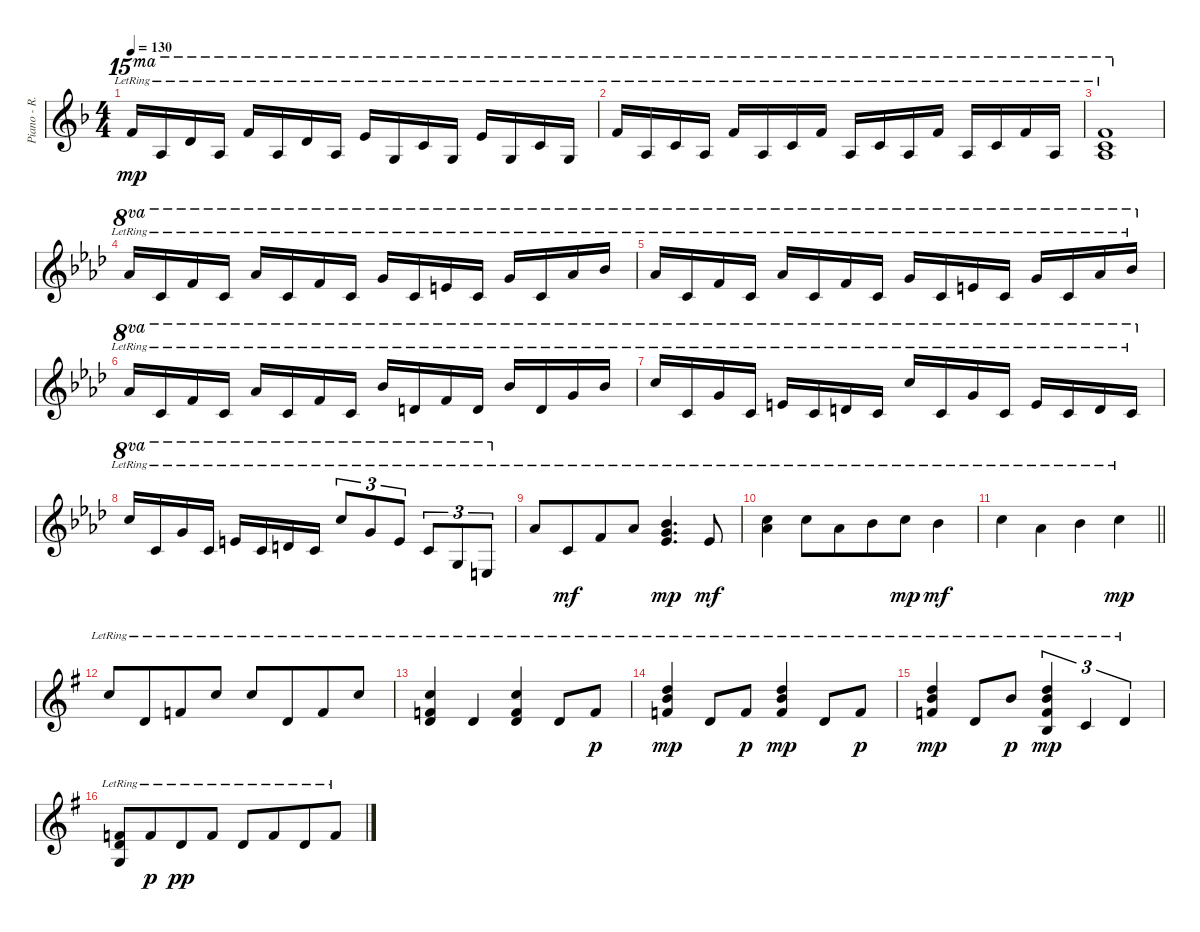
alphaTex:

\track ("Piano - R.H" "Piano - R.") {instrument brightacousticpiano}
\staff {score}
\tuning (E4 B3 G3 D3 A2 E2 B1) {hide}
\ts (4 4)
\tempo 130
\clef g2
\ks dminor
25.1{lr}.16{ot 15ma dy mp} 22.2{lr}.16{ot 15ma} 22.1{lr}.16{ot 15ma} 22.2{lr}.16{ot 15ma} 25.1{lr}.16{ot 15ma} 22.2{lr}.16{ot 15ma} 22.1{lr}.16{ot 15ma} 22.2{lr}.16{ot 15ma} 24.1{lr}.16{ot 15ma} 20.2{lr}.16{ot 15ma} 20.1{lr}.16{ot 15ma} 20.2{lr}.16{ot 15ma} 24.1{lr}.16{ot 15ma} 20.2{lr}.16{ot 15ma} 20.1{lr}.16{ot 15ma} 20.2{lr}.16{ot 15ma} |
25.1{lr}.16{ot 15ma} 22.2{lr}.16{ot 15ma} 20.1{lr}.16{ot 15ma} 22.2{lr}.16{ot 15ma} 25.1{lr}.16{ot 15ma} 22.2{lr}.16{ot 15ma} 20.1{lr}.16{ot 15ma} 25.1{lr}.16{ot 15ma} 22.2{lr}.16{ot 15ma} 20.1{lr}.16{ot 15ma} 22.2{lr}.16{ot 15ma} 25.1{lr}.16{ot 15ma} 22.2{lr}.16{ot 15ma} 20.1{lr}.16{ot 15ma} 25.1{lr}.16{ot 15ma} 22.2{lr}.16{ot 15ma} |
(25.1 25.2{lr} 26.3).1{ot 15ma} |
\ks fminor
16.1{lr}.16{ot 8va} 17.3{lr}.16{ot 8va} 18.2{lr}.16{ot 8va} 17.3{lr}.16{ot 8va} 16.1{lr}.16{ot 8va} 17.3{lr}.16{ot 8va} 18.2{lr}.16{ot 8va} 17.3{lr}.16{ot 8va} 15.1{lr}.16{ot 8va} 17.3{lr}.16{ot 8va} 17.2{lr}.16{ot 8va} 17.3{lr}.16{ot 8va} 15.1{lr}.16{ot 8va} 17.3{lr}.16{ot 8va} 16.1{lr}.16{ot 8va} 18.1{lr}.16{ot 8va} |
16.1{lr}.16{ot 8va} 17.3{lr}.16{ot 8va} 18.2{lr}.16{ot 8va} 17.3{lr}.16{ot 8va} 16.1{lr}.16{ot 8va} 17.3{lr}.16{ot 8va} 18.2{lr}.16{ot 8va} 17.3{lr}.16{ot 8va} 15.1{lr}.16{ot 8va} 17.3{lr}.16{ot 8va} 17.2{lr}.16{ot 8va} 17.3{lr}.16{ot 8va} 15.1{lr}.16{ot 8va} 17.3{lr}.16{ot 8va} 16.1{lr}.16{ot 8va} 18.1{lr}.16{ot 8va} |
16.1{lr}.16{ot 8va} 17.3{lr}.16{ot 8va} 18.2{lr}.16{ot 8va} 17.3{lr}.16{ot 8va} 16.1{lr}.16{ot 8va} 17.3{lr}.16{ot 8va} 18.2{lr}.16{ot 8va} 17.3{lr}.16{ot 8va} 18.1{lr}.16{ot 8va} 19.3{lr}.16{ot 8va} 18.2{lr}.16{ot 8va} 19.3{lr}.16{ot 8va} 18.1{lr}.16{ot 8va} 19.3{lr}.16{ot 8va} 20.2{lr}.16{ot 8va} 18.1{lr}.16{ot 8va} |
20.1{lr}.16{ot 8va} 17.3{lr}.16{ot 8va} 20.2{lr}.16{ot 8va} 17.3{lr}.16{ot 8va} 17.2{lr}.16{ot 8va} 17.3{lr}.16{ot 8va} 19.3{lr}.16{ot 8va} 17.3{lr}.16{ot 8va} 20.1{lr}.16{ot 8va} 17.3{lr}.16{ot 8va} 20.2{lr}.16{ot 8va} 17.3{lr}.16{ot 8va} 17.2{lr}.16{ot 8va} 17.3{lr}.16{ot 8va} 19.3{lr}.16{ot 8va} 17.3{lr}.16{ot 8va} |
20.1{lr}.16{ot 8va} 17.3{lr}.16{ot 8va} 20.2{lr}.16{ot 8va} 17.3{lr}.16{ot 8va} 17.2{lr}.16{ot 8va} 17.3{lr}.16{ot 8va} 19.3{lr}.16{ot 8va} 17.3{lr}.16{ot 8va} 20.1{lr}.8{tu (3 2) ot 8va} 20.2{lr}.8{tu (3 2) ot 8va} 21.3{lr}.8{tu (3 2) ot 8va} 22.4{lr}.8{tu (3 2) ot 8va} 22.5{lr}.8{tu (3 2) ot 8va} 24.6{lr}.8{tu (3 2) ot 8va} |
9.2{lr}.8 10.4{lr}.8{dy mf beam merge} 10.3{lr}.8 9.2{lr}.8 (11.2{lr} 12.3{lr} 13.4{lr}).4{d dy mp} 13.4{lr}.8{dy mf} |
(8.1{lr} 9.2{lr}).4 8.1{lr}.8 9.2{lr}.8{beam merge} 11.2{lr}.8 8.1{lr}.8{dy mp} 11.2{lr}.4{dy mf} |
\barLineRight lightlight
8.1{lr}.4{beam merge} 9.2{lr}.4 11.2{lr}.4 8.1{lr}.4{dy mp} |
\section ("" "")
\ks g
13.2{lr}.8 12.4{lr}.8{beam merge} 10.3{lr}.8 13.2{lr}.8{beam split} 13.2{lr}.8 12.4{lr}.8{beam merge} 10.3{lr}.8 13.2{lr}.8 |
(13.2{lr} 10.3{lr} 12.4{lr}).4 12.4{lr}.4 (13.2{lr} 10.3{lr} 12.4{lr}).4 12.4{lr}.8 10.3{lr}.8{dy p} |
(10.1{lr} 12.2{lr} 10.3{lr}).4{dy mp} 12.4{lr}.8 10.3{lr}.8{dy p} (10.1{lr} 12.2{lr} 10.3{lr}).4{dy mp} 12.4{lr}.8 10.3{lr}.8{dy p} |
(10.1{lr} 12.2{lr} 10.3{lr}).4{dy mp} 12.4{lr}.8 12.2{lr}.8{dy p} (10.1{lr} 12.2{lr} 10.3{lr} 9.4{lr}).4{tu (3 2) dy mp} 10.4{lr}.4{tu (3 2)} 12.4{lr}.4{tu (3 2)} |
(10.3{lr} 12.4{lr} 10.5{lr}).8 10.3{lr}.8{dy p beam merge} 12.4{lr}.8{dy pp} 10.3{lr}.8 12.4{lr}.8 10.3{lr}.8{beam merge} 12.4{lr}.8 10.3{lr}.8
